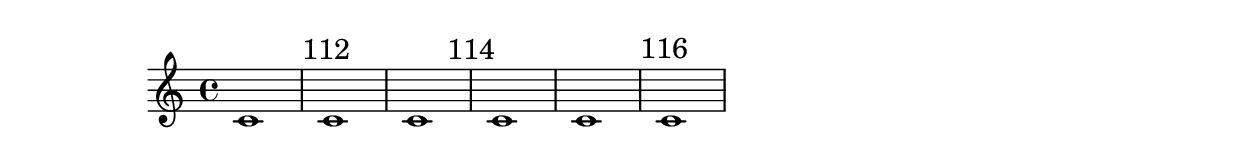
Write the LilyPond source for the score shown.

%% DO NOT EDIT this file manually; it is automatically
%% generated from LSR http://lsr.dsi.unimi.it
%% Make any changes in LSR itself, or in Documentation/snippets/new/ ,
%% and then run scripts/auxiliar/makelsr.py
%%
%% This file is in the public domain.
\version "2.17.20"

\header {
  lsrtags = "rhythms"

  texidoc = "
Bar numbers by default are right-aligned to their parent object. This
is usually the left edge of a line or, if numbers are printed within a
line, the left hand side of a bar line.  The numbers may also be
positioned directly over the bar line or left-aligned to the bar line.

"
  doctitle = "Aligning bar numbers"
} % begin verbatim


\relative c' {
  \set Score.currentBarNumber = #111
  \override Score.BarNumber.break-visibility = #all-visible
  % Increase the size of the bar number by 2
  \override Score.BarNumber.font-size = #2
  % Print a bar number every second measure
  \set Score.barNumberVisibility = #(every-nth-bar-number-visible 2)
  c1 | c1
  % Center-align bar numbers
  \override Score.BarNumber.self-alignment-X = #CENTER
  c1 | c1
  % Left-align bar numbers
  \override Score.BarNumber.self-alignment-X = #LEFT
  c1 | c1
}
